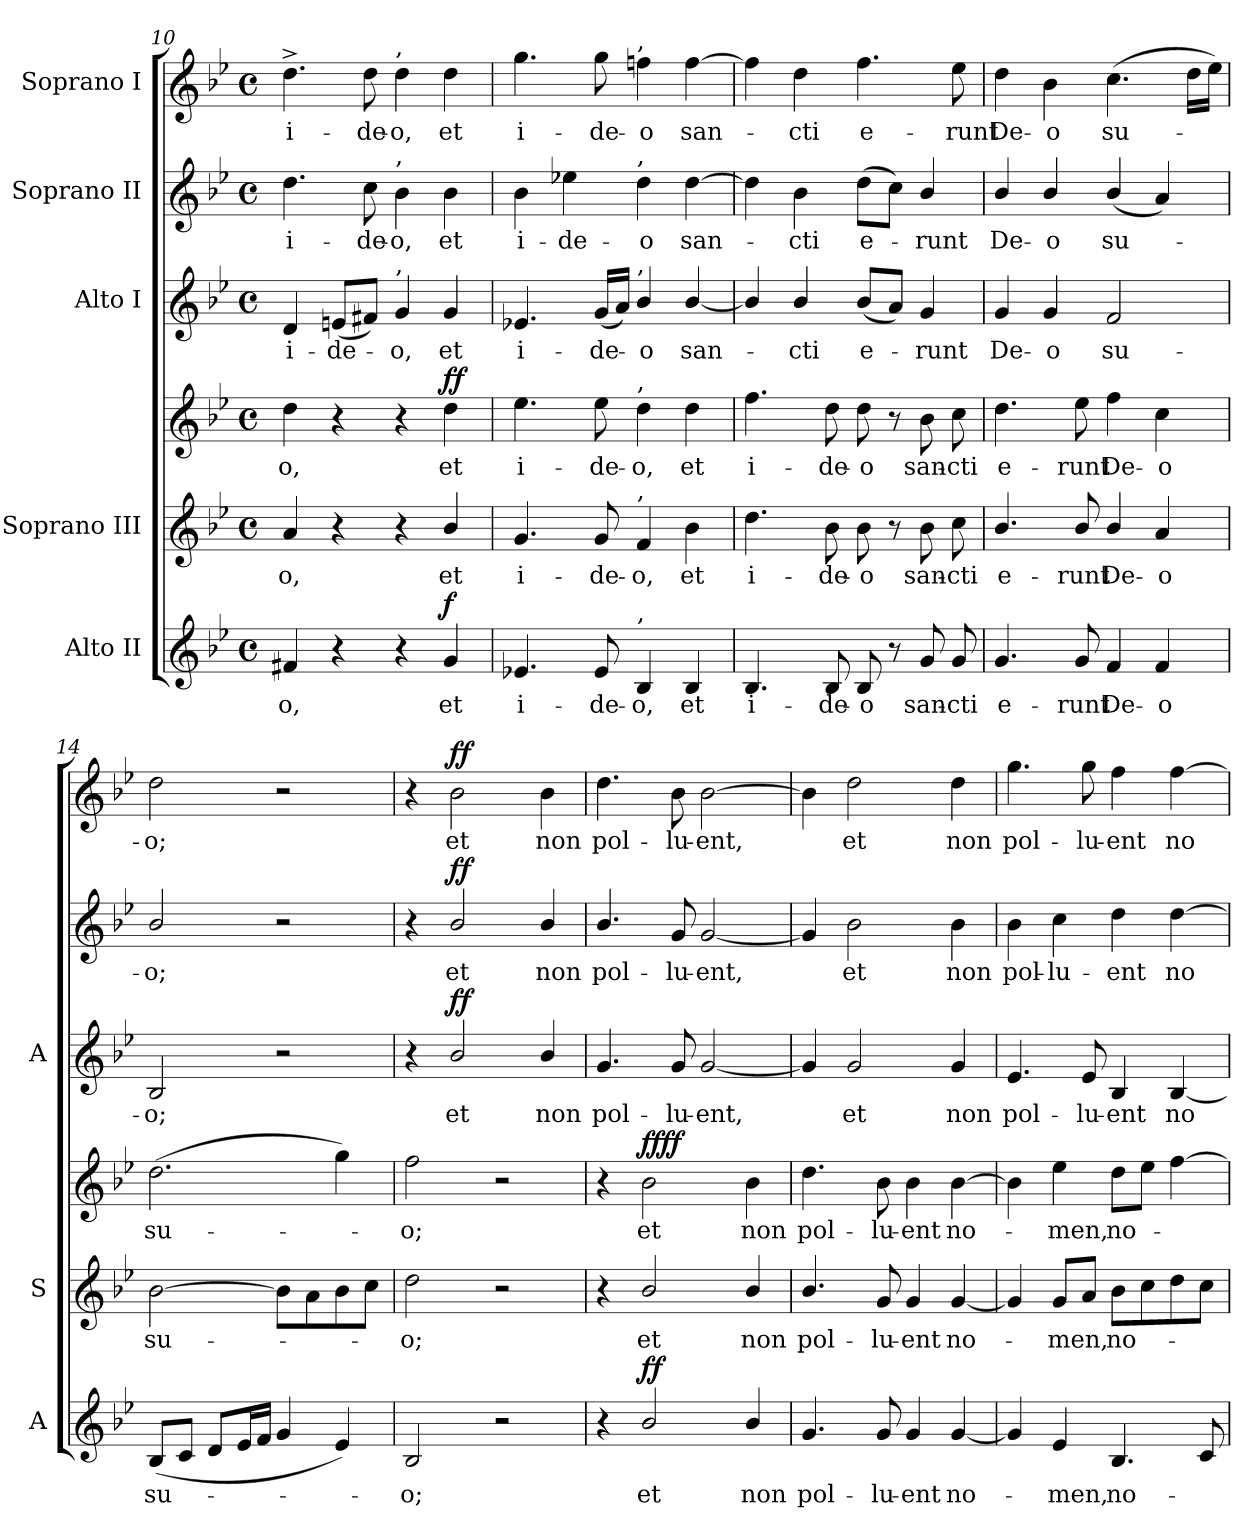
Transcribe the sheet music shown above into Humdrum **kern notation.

**kern	**text	**dynam	**kern	**text	**kern	**text	**dynam	**kern	**text	**dynam	**kern	**text	**dynam	**kern	**text	**dynam
*part5	*part5	*part5	*part4	*part4	*part4	*part4	*part4	*part3	*part3	*part3	*part2	*part2	*part2	*part1	*part1	*part1
*staff6	*staff6	*staff6	*staff5	*staff5	*staff4	*staff4	*staff4/5	*staff3	*staff3	*staff3	*staff2	*staff2	*staff2	*staff1	*staff1	*staff1
*I"Alto II	*	*	*I"Soprano III	*	*	*	*	*I"Alto I	*	*	*I"Soprano II	*	*	*I"Soprano I	*	*
*I'A	*	*	*I'S	*	*	*	*	*I'A	*	*	*	*	*	*	*	*
*clefG2	*	*	*clefG2	*	*clefG2	*	*	*clefG2	*	*	*clefG2	*	*	*clefG2	*	*
*k[b-e-]	*	*	*k[b-e-]	*	*k[b-e-]	*	*	*k[b-e-]	*	*	*k[b-e-]	*	*	*k[b-e-]	*	*
*B-:	*	*	*B-:	*	*B-:	*	*	*B-:	*	*	*B-:	*	*	*B-:	*	*
*M4/4	*	*	*M4/4	*	*M4/4	*	*	*M4/4	*	*	*M4/4	*	*	*M4/4	*	*
*met(c)	*	*	*met(c)	*	*met(c)	*	*	*met(c)	*	*	*met(c)	*	*	*met(c)	*	*
=10	=10	=10	=10	=10	=10	=10	=10	=10	=10	=10	=10	=10	=10	=10	=10	=10
!	!LO:LY:b	!	!	!LO:LY:b	!	!LO:LY:b	!	!	!LO:LY:b	!	!	!LO:LY:b	!	!	!LO:LY:b	!
4f#X	o,	.	4a	o,	4dd	o,	.	4d	i-	.	4.dd	i-	.	4.dd^	i-	.
!	!	!	!	!	!	!	!	!	!LO:LY:b	!	!	!	!	!	!	!
4r	.	.	4r	.	4r	.	.	(<8enL	-de-	.	.	.	.	.	.	.
!	!	!	!	!	!	!	!	!	!	!	!	!LO:LY:b	!	!	!LO:LY:b	!
.	.	.	.	.	.	.	.	8f#XJ)	.	.	8cc	-de-	.	8dd	-de-	.
!	!	!	!	!	!	!	!	!	!	!	!	!	!	!LO:TX:a:t=,	!	!
!	!	!	!	!	!	!	!	!	!	!	!LO:TX:a:t=,	!	!	!	!	!
!	!	!	!	!	!	!	!	!LO:TX:a:t=,	!	!	!	!	!	!	!	!
!	!	!	!	!	!	!	!	!	!LO:LY:b	!	!	!LO:LY:b	!	!	!LO:LY:b	!
4r	.	.	4r	.	4r	.	.	4g	o,	.	4b-	-o,	.	4dd	-o,	.
!	!LO:LY:b	!LO:DY:b	!	!LO:LY:b	!	!LO:LY:b	!LO:DY:b=2	!	!LO:LY:b	!	!	!LO:LY:b	!	!	!LO:LY:b	!
!	!	!	!	!	!	!	!LO:DY:n=1:b	!	!	!	!	!	!	!	!	!
4g	et	f	4b-/	et	4dd	et	f f	4g	et	.	4b-	et	.	4dd	et	.
=11	=11	=11	=11	=11	=11	=11	=11	=11	=11	=11	=11	=11	=11	=11	=11	=11
!	!LO:LY:b	!	!	!LO:LY:b	!	!LO:LY:b	!	!	!LO:LY:b	!	!	!LO:LY:b	!	!	!LO:LY:b	!
4.e-X	i-	.	4.g	i-	4.ee-	i-	.	4.e-X	i-	.	4b-	i-	.	4.gg	i-	.
!	!	!	!	!	!	!	!	!	!	!	!	!LO:LY:b	!	!	!	!
.	.	.	.	.	.	.	.	.	.	.	4ee-X	-de-	.	.	.	.
!	!LO:LY:b	!	!	!LO:LY:b	!	!LO:LY:b	!	!	!LO:LY:b	!	!	!	!	!	!LO:LY:b	!
8e-	-de-	.	8g	-de-	8ee-	-de-	.	(<16gLL	-de-	.	.	.	.	8gg	-de-	.
.	.	.	.	.	.	.	.	16aJJ)	.	.	.	.	.	.	.	.
!	!	!	!	!	!	!	!	!	!	!	!	!	!	!LO:TX:a:t=,	!	!
!	!	!	!	!	!	!	!	!	!	!	!LO:TX:a:t=,	!	!	!	!	!
!	!	!	!	!	!	!	!	!LO:TX:a:t=,	!	!	!	!	!	!	!	!
!	!	!	!	!	!LO:TX:a:t=,	!	!	!	!	!	!	!	!	!	!	!
!	!	!	!LO:TX:a:t=,	!	!	!	!	!	!	!	!	!	!	!	!	!
!LO:TX:a:t=,	!	!	!	!	!	!	!	!	!	!	!	!	!	!	!	!
!	!LO:LY:b	!	!	!LO:LY:b	!	!LO:LY:b	!	!	!LO:LY:b	!	!	!LO:LY:b	!	!	!LO:LY:b	!
4B-	-o,	.	4f	-o,	4dd	-o,	.	4b-/	o	.	4dd	-o	.	4ffn	-o	.
!	!LO:LY:b	!	!	!LO:LY:b	!	!LO:LY:b	!	!	!LO:LY:b	!	!	!LO:LY:b	!	!	!LO:LY:b	!
4B-	et	.	4b-	et	4dd	et	.	[4b-/	san-	.	[4dd	san-	.	[4ff	san-	.
=12	=12	=12	=12	=12	=12	=12	=12	=12	=12	=12	=12	=12	=12	=12	=12	=12
!	!LO:LY:b	!	!	!LO:LY:b	!	!LO:LY:b	!	!	!	!	!	!	!	!	!	!
4.B-	i-	.	4.dd	i-	4.ff	i-	.	4b-/]	.	.	4dd]	.	.	4ff]	.	.
!	!	!	!	!	!	!	!	!	!LO:LY:b	!	!	!LO:LY:b	!	!	!LO:LY:b	!
.	.	.	.	.	.	.	.	4b-/	cti	.	4b-	cti	.	4dd	cti	.
!	!LO:LY:b	!	!	!LO:LY:b	!	!LO:LY:b	!	!	!	!	!	!	!	!	!	!
8B-	-de-	.	8b-	-de-	8dd	-de-	.	.	.	.	.	.	.	.	.	.
!	!LO:LY:b	!	!	!LO:LY:b	!	!LO:LY:b	!	!	!LO:LY:b	!	!	!LO:LY:b	!	!	!LO:LY:b	!
8B-	-o	.	8b-	-o	8dd	-o	.	(<8b-L	e-	.	(>8ddL	e-	.	4.ff	e-	.
8r	.	.	8r	.	8r	.	.	8aJ)	.	.	8ccJ)	.	.	.	.	.
!	!LO:LY:b	!	!	!LO:LY:b	!	!LO:LY:b	!	!	!LO:LY:b	!	!	!LO:LY:b	!	!	!	!
8g	san-	.	8b-	san-	8b-	san-	.	4g	runt	.	4b-/	runt	.	.	.	.
!	!LO:LY:b	!	!	!LO:LY:b	!	!LO:LY:b	!	!	!	!	!	!	!	!	!LO:LY:b	!
8g	-cti	.	8cc	-cti	8cc	-cti	.	.	.	.	.	.	.	8ee-	-runt	.
!!LO:LB:g=z
=13	=13	=13	=13	=13	=13	=13	=13	=13	=13	=13	=13	=13	=13	=13	=13	=13
!	!LO:LY:b	!	!	!LO:LY:b	!	!LO:LY:b	!	!	!LO:LY:b	!	!	!LO:LY:b	!	!	!LO:LY:b	!
4.g	e-	.	4.b-/	e-	4.dd	e-	.	4g	De-	.	4b-/	De-	.	4dd	De-	.
!	!	!	!	!	!	!	!	!	!LO:LY:b	!	!	!LO:LY:b	!	!	!LO:LY:b	!
.	.	.	.	.	.	.	.	4g	-o	.	4b-/	-o	.	4b-	-o	.
!	!LO:LY:b	!	!	!LO:LY:b	!	!LO:LY:b	!	!	!	!	!	!	!	!	!	!
8g	-runt	.	8b-/	-runt	8ee-	-runt	.	.	.	.	.	.	.	.	.	.
!	!LO:LY:b	!	!	!LO:LY:b	!	!LO:LY:b	!	!	!LO:LY:b	!	!	!LO:LY:b	!	!	!LO:LY:b	!
4f	De-	.	4b-/	De-	4ff	De-	.	2f	su-	.	(<4b-/	su-	.	(>4.cc	su-	.
!	!LO:LY:b	!	!	!LO:LY:b	!	!LO:LY:b	!	!	!	!	!	!	!	!	!	!
4f	-o	.	4a	-o	4cc	-o	.	.	.	.	4a)	.	.	.	.	.
.	.	.	.	.	.	.	.	.	.	.	.	.	.	16ddLL	.	.
.	.	.	.	.	.	.	.	.	.	.	.	.	.	16ee-JJ)	.	.
=14	=14	=14	=14	=14	=14	=14	=14	=14	=14	=14	=14	=14	=14	=14	=14	=14
!	!LO:LY:b	!	!	!LO:LY:b	!	!LO:LY:b	!	!	!LO:LY:b	!	!	!LO:LY:b	!	!	!LO:LY:b	!
(<8B-L	su-	.	[2b-	su-	(>2.dd	su-	.	2B-	-o;	.	2b-/	o;	.	2dd	o;	.
8cJ	.	.	.	.	.	.	.	.	.	.	.	.	.	.	.	.
8dL	.	.	.	.	.	.	.	.	.	.	.	.	.	.	.	.
16e-L	.	.	.	.	.	.	.	.	.	.	.	.	.	.	.	.
16fJJ	.	.	.	.	.	.	.	.	.	.	.	.	.	.	.	.
4g	.	.	8b-L]	.	.	.	.	2r	.	.	2r	.	.	2r	.	.
.	.	.	8a	.	.	.	.	.	.	.	.	.	.	.	.	.
4e-)	.	.	8b-	.	4gg)	.	.	.	.	.	.	.	.	.	.	.
.	.	.	8ccJ	.	.	.	.	.	.	.	.	.	.	.	.	.
=15	=15	=15	=15	=15	=15	=15	=15	=15	=15	=15	=15	=15	=15	=15	=15	=15
!	!LO:LY:b	!	!	!LO:LY:b	!	!LO:LY:b	!	!	!	!	!	!	!	!	!	!
2B-	o;	.	2dd	o;	2ff	o;	.	4r	.	.	4r	.	.	4r	.	.
!	!	!	!	!	!	!	!	!	!LO:LY:b	!LO:DY:b	!	!LO:LY:b	!LO:DY:b	!	!LO:LY:b	!LO:DY:b
.	.	.	.	.	.	.	.	2b-/	et	ff	2b-/	et	ff	2b-	et	ff
2r	.	.	2r	.	2r	.	.	.	.	.	.	.	.	.	.	.
!	!	!	!	!	!	!	!	!	!LO:LY:b	!	!	!LO:LY:b	!	!	!LO:LY:b	!
.	.	.	.	.	.	.	.	4b-/	non	.	4b-/	non	.	4b-	non	.
=16	=16	=16	=16	=16	=16	=16	=16	=16	=16	=16	=16	=16	=16	=16	=16	=16
!	!	!	!	!	!	!	!	!	!LO:LY:b	!	!	!LO:LY:b	!	!	!LO:LY:b	!
4r	.	.	4r	.	4r	.	.	4.g	pol-	.	4.b-/	pol-	.	4.dd	pol-	.
!	!LO:LY:b	!LO:DY:b	!	!LO:LY:b	!	!LO:LY:b	!LO:DY:b=2	!	!	!	!	!	!	!	!	!
!	!	!	!	!	!	!	!LO:DY:n=1:b	!	!	!	!	!	!	!	!	!
2b-/	et	ff	2b-/	et	2b-	et	ff ff	.	.	.	.	.	.	.	.	.
!	!	!	!	!	!	!	!	!	!LO:LY:b	!	!	!LO:LY:b	!	!	!LO:LY:b	!
.	.	.	.	.	.	.	.	8g	-lu-	.	8g	-lu-	.	8b-	-lu-	.
!	!	!	!	!	!	!	!	!	!LO:LY:b	!	!	!LO:LY:b	!	!	!LO:LY:b	!
.	.	.	.	.	.	.	.	[2g	-ent,	.	[2g	-ent,	.	[2b-	-ent,	.
!	!LO:LY:b	!	!	!LO:LY:b	!	!LO:LY:b	!	!	!	!	!	!	!	!	!	!
4b-/	non	.	4b-/	non	4b-	non	.	.	.	.	.	.	.	.	.	.
=17	=17	=17	=17	=17	=17	=17	=17	=17	=17	=17	=17	=17	=17	=17	=17	=17
!	!LO:LY:b	!	!	!LO:LY:b	!	!LO:LY:b	!	!	!	!	!	!	!	!	!	!
4.g	pol-	.	4.b-/	pol-	4.dd	pol-	.	4g]	.	.	4g]	.	.	4b-]	.	.
!	!	!	!	!	!	!	!	!	!LO:LY:b	!	!	!LO:LY:b	!	!	!LO:LY:b	!
.	.	.	.	.	.	.	.	2g	et	.	2b-	et	.	2dd	et	.
!	!LO:LY:b	!	!	!LO:LY:b	!	!LO:LY:b	!	!	!	!	!	!	!	!	!	!
8g	-lu-	.	8g	-lu-	8b-	-lu-	.	.	.	.	.	.	.	.	.	.
!	!LO:LY:b	!	!	!LO:LY:b	!	!LO:LY:b	!	!	!	!	!	!	!	!	!	!
4g	-ent	.	4g	-ent	4b-	-ent	.	.	.	.	.	.	.	.	.	.
!	!LO:LY:b	!	!	!LO:LY:b	!	!LO:LY:b	!	!	!LO:LY:b	!	!	!LO:LY:b	!	!	!LO:LY:b	!
[4g	no-	.	[4g	no-	[4b-	no-	.	4g	non	.	4b-	non	.	4dd	non	.
=18	=18	=18	=18	=18	=18	=18	=18	=18	=18	=18	=18	=18	=18	=18	=18	=18
!	!	!	!	!	!	!	!	!	!LO:LY:b	!	!	!LO:LY:b	!	!	!LO:LY:b	!
4g]	.	.	4g]	.	4b-]	.	.	4.e-	pol-	.	4b-	pol-	.	4.gg	pol-	.
!	!LO:LY:b	!	!	!LO:LY:b	!	!LO:LY:b	!	!	!	!	!	!LO:LY:b	!	!	!	!
4e-	men,	.	8gL	men,	4ee-	men,	.	.	.	.	4cc	-lu-	.	.	.	.
!	!	!	!	!	!	!	!	!	!LO:LY:b	!	!	!	!	!	!LO:LY:b	!
.	.	.	8aJ	.	.	.	.	8e-	-lu-	.	.	.	.	8gg	-lu-	.
!	!LO:LY:b	!	!	!LO:LY:b	!	!LO:LY:b	!	!	!LO:LY:b	!	!	!LO:LY:b	!	!	!LO:LY:b	!
4.B-	no-	.	8b-L	no-	8ddL	no-	.	4B-	-ent	.	4dd	-ent	.	4ff	-ent	.
.	.	.	8cc	.	8ee-J	.	.	.	.	.	.	.	.	.	.	.
!	!	!	!	!	!	!	!	!	!LO:LY:b	!	!	!LO:LY:b	!	!	!LO:LY:b	!
.	.	.	8dd	.	[4ff	.	.	[4B-	no-	.	[4dd	no-	.	[4ff	no-	.
8c	.	.	8ccJ	.	.	.	.	.	.	.	.	.	.	.	.	.
=	=	=	=	=	=	=	=	=	=	=	=	=	=	=	=	=
*-	*-	*-	*-	*-	*-	*-	*-	*-	*-	*-	*-	*-	*-	*-	*-	*-
